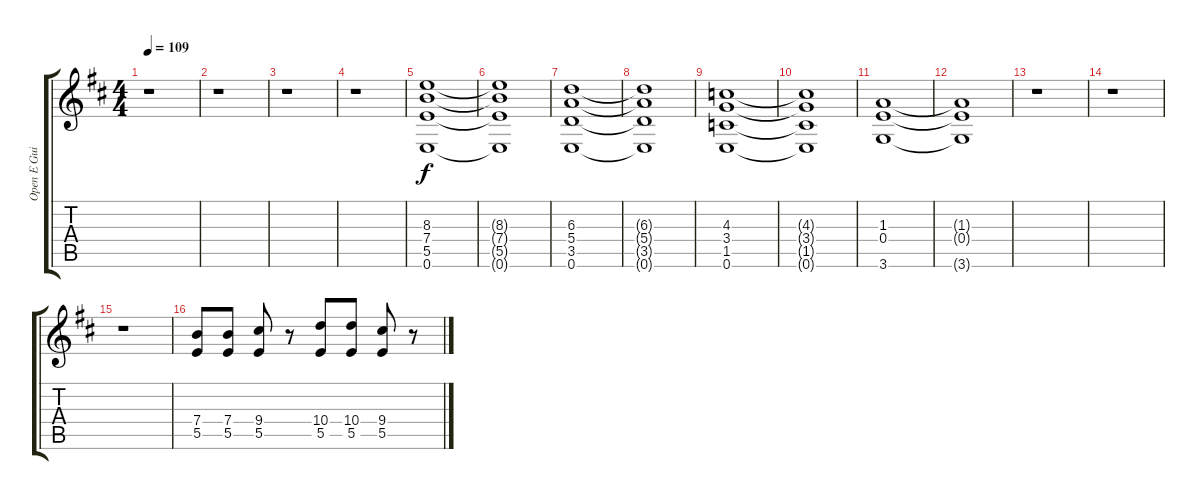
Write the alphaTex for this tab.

\track ("Open E Guitar" "Open E Gui") {instrument distortionguitar}
\staff {score tabs}
\tuning (E4 B3 Ab3 E3 B2 E2) {hide}
\ts (4 4)
\tempo 109
\clef g2
\ks d
r.1{dy f} |
r.1 |
r.1 |
r.1 |
(8.3 7.4 5.5 0.6).1 |
(8.3{t} 7.4{t} 5.5{t} 0.6{t}).1 |
(6.3 5.4 3.5 0.6).1 |
(6.3{t} 5.4{t} 3.5{t} 0.6{t}).1 |
(4.3 3.4 1.5 0.6).1 |
(4.3{t} 3.4{t} 1.5{t} 0.6{t}).1 |
(1.3 0.4 3.6).1 |
(1.3{t} 0.4{t} 3.6{t}).1 |
r.1 |
r.1 |
r.1 |
(7.4 5.5).8 (7.4 5.5).8 (9.4 5.5).8 r.8 (10.4 5.5).8 (10.4 5.5).8 (9.4 5.5).8 r.8
